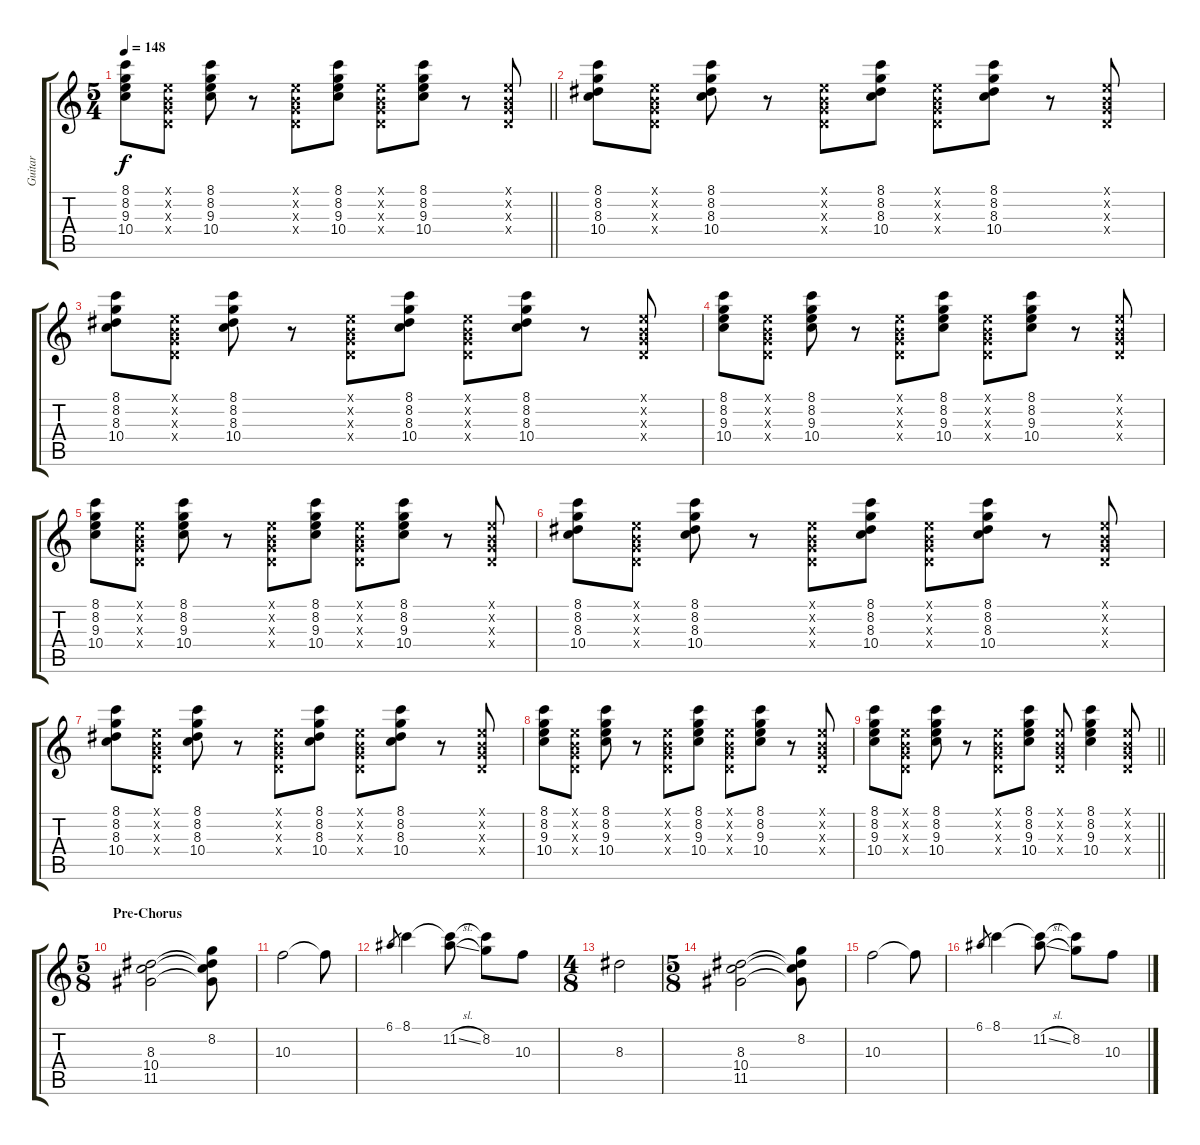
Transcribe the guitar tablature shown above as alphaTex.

\track ("Guitar" "Guitar") {instrument overdrivenguitar}
\staff {score tabs}
\tuning (E4 B3 G3 D3 A2 E2) {hide}
\ts (5 4)
\tempo 148
\clef g2
\barLineRight lightlight
\ks c
(8.1 8.2 9.3 10.4).8{dy f} (0.1{x} 0.2{x} 0.3{x} 0.4{x}).8 (8.1 8.2 9.3 10.4).8 r.8 (0.1{x} 0.2{x} 0.3{x} 0.4{x}).8 (8.1 8.2 9.3 10.4).8 (0.1{x} 0.2{x} 0.3{x} 0.4{x}).8 (8.1 8.2 9.3 10.4).8 r.8 (0.1{x} 0.2{x} 0.3{x} 0.4{x}).8 |
(8.1 8.2 8.3 10.4).8 (0.1{x} 0.2{x} 0.3{x} 0.4{x}).8 (8.1 8.2 8.3 10.4).8 r.8 (0.1{x} 0.2{x} 0.3{x} 0.4{x}).8 (8.1 8.2 8.3 10.4).8 (0.1{x} 0.2{x} 0.3{x} 0.4{x}).8 (8.1 8.2 8.3 10.4).8 r.8 (0.1{x} 0.2{x} 0.3{x} 0.4{x}).8 |
(8.1 8.2 8.3 10.4).8 (0.1{x} 0.2{x} 0.3{x} 0.4{x}).8 (8.1 8.2 8.3 10.4).8 r.8 (0.1{x} 0.2{x} 0.3{x} 0.4{x}).8 (8.1 8.2 8.3 10.4).8 (0.1{x} 0.2{x} 0.3{x} 0.4{x}).8 (8.1 8.2 8.3 10.4).8 r.8 (0.1{x} 0.2{x} 0.3{x} 0.4{x}).8 |
(8.1 8.2 9.3 10.4).8 (0.1{x} 0.2{x} 0.3{x} 0.4{x}).8 (8.1 8.2 9.3 10.4).8 r.8 (0.1{x} 0.2{x} 0.3{x} 0.4{x}).8 (8.1 8.2 9.3 10.4).8 (0.1{x} 0.2{x} 0.3{x} 0.4{x}).8 (8.1 8.2 9.3 10.4).8 r.8 (0.1{x} 0.2{x} 0.3{x} 0.4{x}).8 |
(8.1 8.2 9.3 10.4).8 (0.1{x} 0.2{x} 0.3{x} 0.4{x}).8 (8.1 8.2 9.3 10.4).8 r.8 (0.1{x} 0.2{x} 0.3{x} 0.4{x}).8 (8.1 8.2 9.3 10.4).8 (0.1{x} 0.2{x} 0.3{x} 0.4{x}).8 (8.1 8.2 9.3 10.4).8 r.8 (0.1{x} 0.2{x} 0.3{x} 0.4{x}).8 |
(8.1 8.2 8.3 10.4).8 (0.1{x} 0.2{x} 0.3{x} 0.4{x}).8 (8.1 8.2 8.3 10.4).8 r.8 (0.1{x} 0.2{x} 0.3{x} 0.4{x}).8 (8.1 8.2 8.3 10.4).8 (0.1{x} 0.2{x} 0.3{x} 0.4{x}).8 (8.1 8.2 8.3 10.4).8 r.8 (0.1{x} 0.2{x} 0.3{x} 0.4{x}).8 |
(8.1 8.2 8.3 10.4).8 (0.1{x} 0.2{x} 0.3{x} 0.4{x}).8 (8.1 8.2 8.3 10.4).8 r.8 (0.1{x} 0.2{x} 0.3{x} 0.4{x}).8 (8.1 8.2 8.3 10.4).8 (0.1{x} 0.2{x} 0.3{x} 0.4{x}).8 (8.1 8.2 8.3 10.4).8 r.8 (0.1{x} 0.2{x} 0.3{x} 0.4{x}).8 |
(8.1 8.2 9.3 10.4).8 (0.1{x} 0.2{x} 0.3{x} 0.4{x}).8 (8.1 8.2 9.3 10.4).8 r.8 (0.1{x} 0.2{x} 0.3{x} 0.4{x}).8 (8.1 8.2 9.3 10.4).8 (0.1{x} 0.2{x} 0.3{x} 0.4{x}).8 (8.1 8.2 9.3 10.4).8 r.8 (0.1{x} 0.2{x} 0.3{x} 0.4{x}).8 |
\barLineRight lightlight
(8.1 8.2 9.3 10.4).8 (0.1{x} 0.2{x} 0.3{x} 0.4{x}).8 (8.1 8.2 9.3 10.4).8 r.8 (0.1{x} 0.2{x} 0.3{x} 0.4{x}).8 (8.1 8.2 9.3 10.4).8 (0.1{x} 0.2{x} 0.3{x} 0.4{x}).8 (8.1 8.2 9.3 10.4).4 (0.1{x} 0.2{x} 0.3{x} 0.4{x}).8 |
\ts (5 8)
\section ("" "Pre-Chorus")
(8.3 10.4 11.5).2 (8.2 8.3{t} 10.4{t} 11.5{t}).8 |
10.3.2 10.3{t}.8 |
6.1.8{gr} 8.1.4 (8.1{t} 11.2{sl}).8 (8.1{t} 8.2).8 10.3.8 |
\ts (4 8)
8.3.2 |
\ts (5 8)
(8.3 10.4 11.5).2 (8.2 8.3{t} 10.4{t} 11.5{t}).8 |
10.3.2 10.3{t}.8 |
6.1.8{gr} 8.1.4 (8.1{t} 11.2{sl}).8 (8.1{t} 8.2).8 10.3.8
